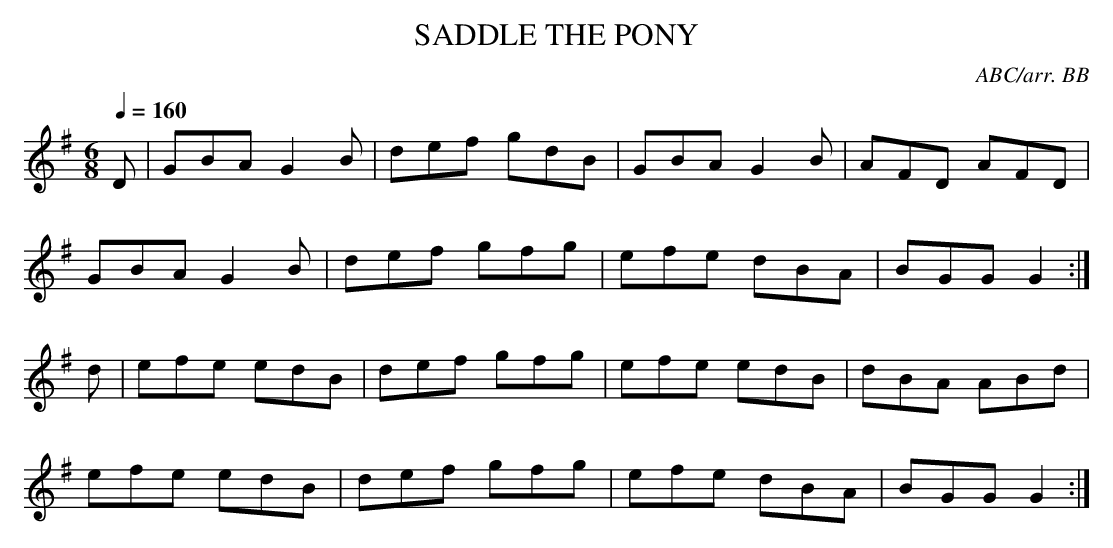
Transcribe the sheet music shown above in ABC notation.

X:1
T:SADDLE THE PONY
C:ABC/arr. BB
M:6/8
Q:1/4=160
L:1/8
K:G
D|GBA G2B|def gdB|GBA G2B|AFD AFD|
GBA G2B|def gfg|efe dBA|BGG G2 :|
d|efe edB|def gfg|efe edB|dBA ABd|
efe edB|def gfg|efe dBA|BGG G2 :|
